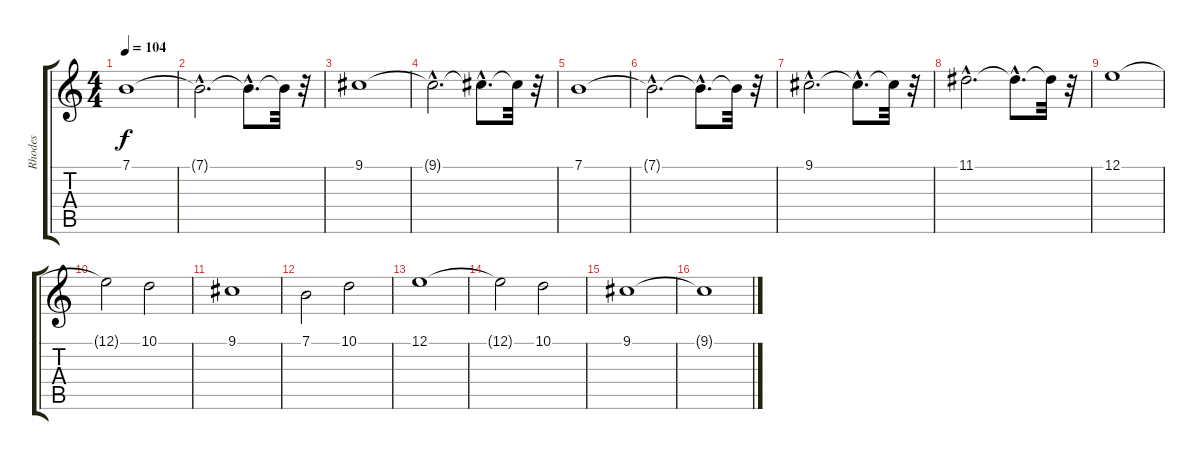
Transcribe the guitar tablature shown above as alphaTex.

\track ("Rhodes" "Rhodes") {instrument electricpiano1}
\staff {score tabs}
\tuning (E4 B3 G3 D3 A2 E2) {hide}
\ts (4 4)
\tempo 104
\clef g2
\ks c
7.1.1{dy f volume 12 balance 3 instrument stringensemble2} |
7.1{hac t}.2{d} 7.1{hac t}.8{d} 7.1{t}.32 r.32 |
9.1.1{volume 12} |
9.1{hac t}.2{d} 9.1{hac t}.8{d} 9.1{t}.32 r.32 |
7.1.1{volume 12} |
7.1{hac t}.2{d} 7.1{hac t}.8{d} 7.1{t}.32 r.32 |
9.1{hac}.2{d volume 12} 9.1{hac t}.8{d} 9.1{t}.32 r.32 |
11.1{hac}.2{d} 11.1{hac t}.8{d} 11.1{t}.32 r.32 |
12.1.1 |
12.1{t}.2 10.1.2 |
9.1.1 |
7.1.2 10.1.2 |
12.1.1 |
12.1{t}.2 10.1.2 |
9.1.1 |
9.1{t}.1
